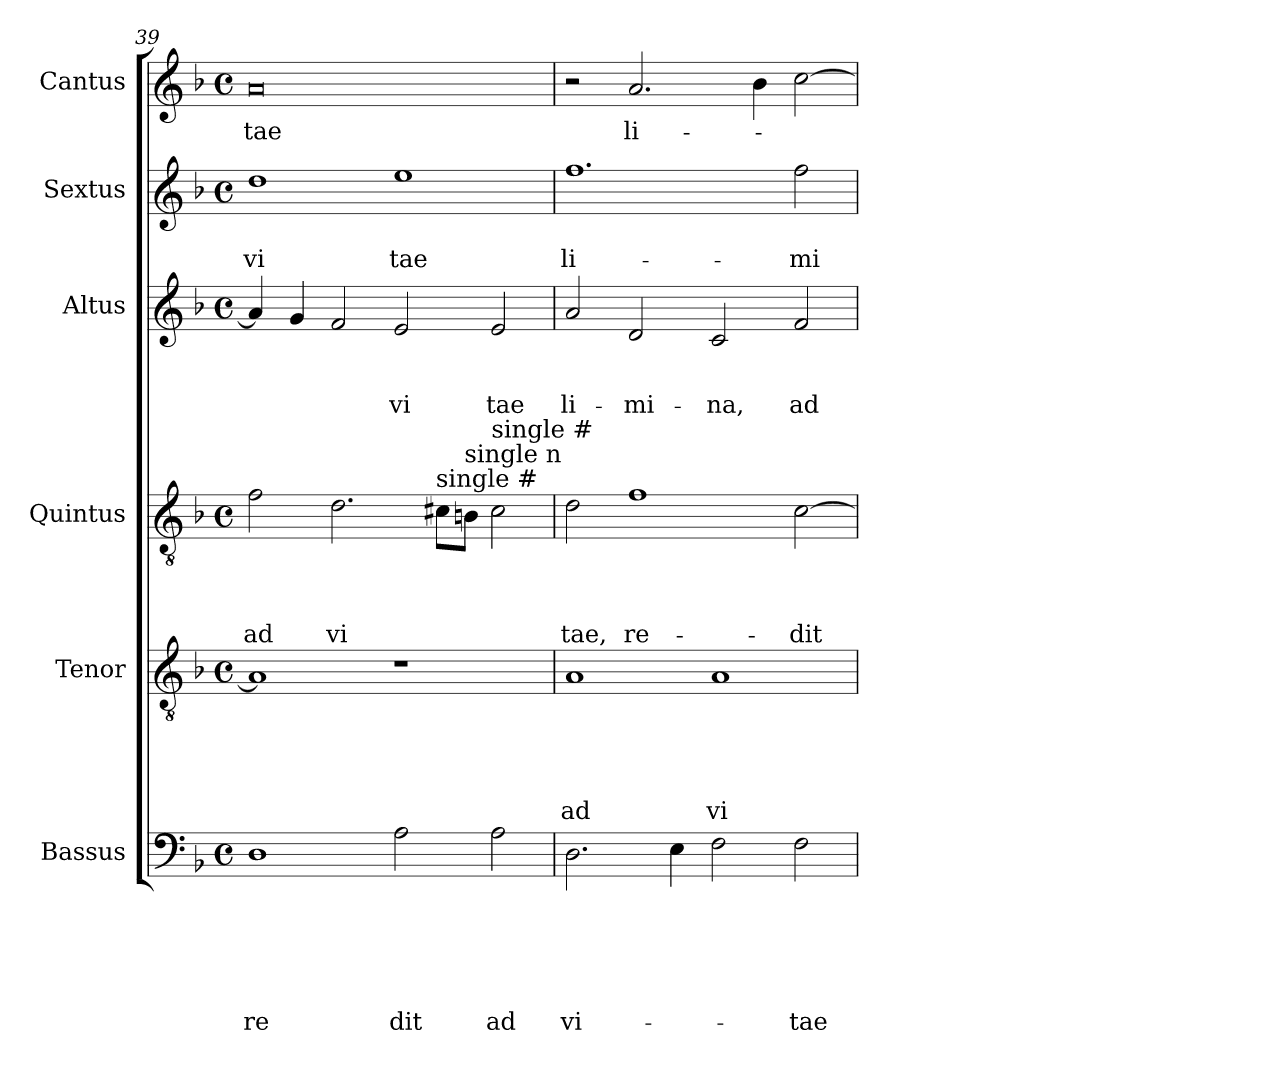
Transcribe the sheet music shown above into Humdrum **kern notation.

**kern	**text	**text	**text	**text	**text	**text	**kern	**text	**text	**text	**text	**text	**kern	**text	**text	**text	**text	**kern	**text	**text	**text	**kern	**text	**text	**kern	**text
*part6	*part6	*part6	*part6	*part6	*part6	*part6	*part5	*part5	*part5	*part5	*part5	*part5	*part4	*part4	*part4	*part4	*part4	*part3	*part3	*part3	*part3	*part2	*part2	*part2	*part1	*part1
*staff6	*staff6	*staff6	*staff6	*staff6	*staff6	*staff6	*staff5	*staff5	*staff5	*staff5	*staff5	*staff5	*staff4	*staff4	*staff4	*staff4	*staff4	*staff3	*staff3	*staff3	*staff3	*staff2	*staff2	*staff2	*staff1	*staff1
*I"Bassus	*	*	*	*	*	*	*I"Tenor	*	*	*	*	*	*I"Quintus	*	*	*	*	*I"Altus	*	*	*	*I"Sextus	*	*	*I"Cantus	*
*I'Bassus	*	*	*	*	*	*	*I'Tenor	*	*	*	*	*	*I'Quintus	*	*	*	*	*I'Altus	*	*	*	*I'Sextus	*	*	*I'Cantus	*
*clefF4	*	*	*	*	*	*	*clefGv2	*	*	*	*	*	*clefGv2	*	*	*	*	*clefG2	*	*	*	*clefG2	*	*	*clefG2	*
*k[b-]	*	*	*	*	*	*	*k[b-]	*	*	*	*	*	*k[b-]	*	*	*	*	*k[b-]	*	*	*	*k[b-]	*	*	*k[b-]	*
*F:	*	*	*	*	*	*	*F:	*	*	*	*	*	*F:	*	*	*	*	*F:	*	*	*	*F:	*	*	*F:	*
*M4/4	*	*	*	*	*	*	*M4/4	*	*	*	*	*	*M4/4	*	*	*	*	*M4/4	*	*	*	*M4/4	*	*	*M4/4	*
*met(c)	*	*	*	*	*	*	*met(c)	*	*	*	*	*	*met(c)	*	*	*	*	*met(c)	*	*	*	*met(c)	*	*	*met(c)	*
=39	=39	=39	=39	=39	=39	=39	=39	=39	=39	=39	=39	=39	=39	=39	=39	=39	=39	=39	=39	=39	=39	=39	=39	=39	=39	=39
!	!	!	!	!	!	!LO:LY:b	!	!	!	!	!	!	!	!	!	!	!LO:LY:b	!	!	!	!	!	!	!LO:LY:b	!	!LO:LY:b
1D	.	.	.	.	.	re	1A]	.	.	.	.	.	2f\	.	.	.	ad	4a/]	.	.	.	1dd	.	vi	0a	tae
.	.	.	.	.	.	.	.	.	.	.	.	.	.	.	.	.	.	4g/	.	.	.	.	.	.	.	.
!	!	!	!	!	!	!	!	!	!	!	!	!	!	!	!	!	!LO:LY:b	!	!	!	!	!	!	!	!	!
.	.	.	.	.	.	.	.	.	.	.	.	.	2.d\	.	.	.	vi	2f/	.	.	.	.	.	.	.	.
!	!	!	!	!	!	!LO:LY:b	!	!	!	!	!	!	!	!	!	!	!	!	!	!	!LO:LY:b	!	!	!LO:LY:b	!	!
2A\	.	.	.	.	.	dit	1r	.	.	.	.	.	.	.	.	.	.	2e/	.	.	vi	1ee	.	tae	.	.
!	!	!	!	!	!	!	!	!	!	!	!	!	!LO:TX:a:t=single #	!	!	!	!	!	!	!	!	!	!	!	!	!
.	.	.	.	.	.	.	.	.	.	.	.	.	8c#\L	.	.	.	.	.	.	.	.	.	.	.	.	.
!	!	!	!	!	!	!	!	!	!	!	!	!	!LO:TX:a:t=single n	!	!	!	!	!	!	!	!	!	!	!	!	!
.	.	.	.	.	.	.	.	.	.	.	.	.	8B\J	.	.	.	.	.	.	.	.	.	.	.	.	.
!	!	!	!	!	!	!	!	!	!	!	!	!	!LO:TX:a:t=single #	!	!	!	!	!	!	!	!	!	!	!	!	!
!	!	!	!	!	!	!LO:LY:b	!	!	!	!	!	!	!	!	!	!	!	!	!	!	!LO:LY:b	!	!	!	!	!
2A\	.	.	.	.	.	ad	.	.	.	.	.	.	2c#\	.	.	.	.	2e/	.	.	tae	.	.	.	.	.
!!LO:PB:g=z
=40!	=40!	=40!	=40!	=40!	=40!	=40!	=40!	=40!	=40!	=40!	=40!	=40!	=40!	=40!	=40!	=40!	=40!	=40!	=40!	=40!	=40!	=40!	=40!	=40!	=40!	=40!
!	!	!	!	!	!	!LO:LY:b	!	!	!	!	!	!LO:LY:b	!	!	!	!	!LO:LY:b	!	!	!	!LO:LY:b	!	!	!LO:LY:b	!	!
2.D\	.	.	.	.	.	vi-	1A	.	.	.	.	ad	2d\	.	.	.	tae,	2a/	.	.	li-	1.ff	.	li-	2r	.
!	!	!	!	!	!	!	!	!	!	!	!	!	!	!	!	!	!LO:LY:b	!	!	!	!LO:LY:b	!	!	!	!	!LO:LY:b
.	.	.	.	.	.	.	.	.	.	.	.	.	1f	.	.	.	re-	2d/	.	.	-mi-	.	.	.	2.a/	li-
4E\	.	.	.	.	.	.	.	.	.	.	.	.	.	.	.	.	.	.	.	.	.	.	.	.	.	.
!	!	!	!	!	!	!	!	!	!	!	!	!LO:LY:b	!	!	!	!	!	!	!	!	!LO:LY:b	!	!	!	!	!
2F\	.	.	.	.	.	.	1A	.	.	.	.	vi-	.	.	.	.	.	2c/	.	.	-na,	.	.	.	.	.
.	.	.	.	.	.	.	.	.	.	.	.	.	.	.	.	.	.	.	.	.	.	.	.	.	4b-\	.
!	!	!	!	!	!	!LO:LY:b	!	!	!	!	!	!	!	!	!	!	!LO:LY:b	!	!	!	!LO:LY:b	!	!	!LO:LY:b	!	!
2F\	.	.	.	.	.	-tae	.	.	.	.	.	.	[>2c\	.	.	.	-dit	2f/	.	.	ad	2ff\	.	-mi-	[>2cc\	.
=!	=!	=!	=!	=!	=!	=!	=!	=!	=!	=!	=!	=!	=!	=!	=!	=!	=!	=!	=!	=!	=!	=!	=!	=!	=!	=!
*-	*-	*-	*-	*-	*-	*-	*-	*-	*-	*-	*-	*-	*-	*-	*-	*-	*-	*-	*-	*-	*-	*-	*-	*-	*-	*-
